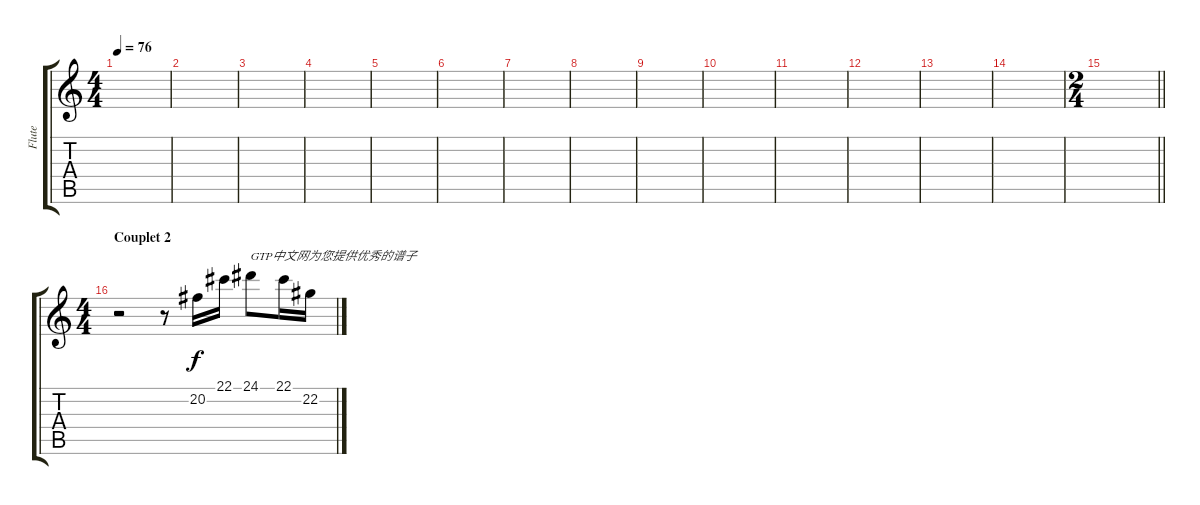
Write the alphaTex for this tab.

\track ("Flute" "Flute") {instrument flute}
\staff {score tabs}
\tuning (Eb4 Bb3 Gb3 Db3 Ab2 Eb2) {hide}
\ts (4 4)
\tempo 76
\clef g2
\ks c
|
|
|
|
|
|
|
|
|
|
|
|
|
|
\ts (2 4)
\barLineRight lightlight
|
\ts (4 4)
\section ("" "Couplet 2")
r.2 r.8 20.2.16 22.1.16 24.1.8{txt "GTP中文网为您提供优秀的谱子"} 22.1.16 22.2.16
